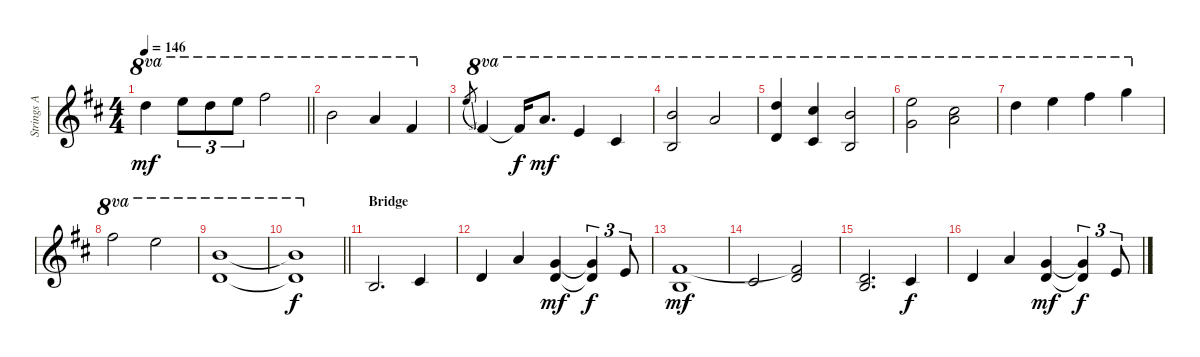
\track ("Strings A" "Strings A") {instrument stringensemble1}
\staff {score}
\tuning (E4 B3 G3 D3 A2 E2) {hide}
\ts (4 4)
\tempo 146
\clef g2
\barLineRight lightlight
\ks bminor
22.1.4{ot 8va dy mf} 24.1.8{tu (3 2) ot 8va} 22.1.8{tu (3 2) ot 8va} 24.1.8{tu (3 2) ot 8va} 26.1.2{ot 8va} |
\section ("" "")
19.1.2{ot 8va} 17.1.4{ot 8va} 19.2.4{ot 8va} |
17.2{sl}.8{gr} 19.2.4{ot 8va} 19.2{t}.16{ot 8va dy f} 17.1.8{d ot 8va dy mf} 17.2.4{ot 8va} 18.3.4{ot 8va} |
(19.1 16.3).2{ot 8va} 17.1.2{ot 8va} |
(22.1 19.3).4{ot 8va} (21.1 18.3).4{ot 8va} (19.1 16.3).2{ot 8va} |
(24.1 24.3).2{ot 8va} (21.1 22.2).2{ot 8va} |
22.1.4{ot 8va} 24.1.4{ot 8va} 26.1.4{ot 8va} 27.1.4{ot 8va} |
26.1.2{ot 8va} 24.1.2{ot 8va} |
(19.1 19.3).1{ot 8va} |
\barLineRight lightlight
(19.1{t} 19.3{t}).1{ot 8va dy f} |
\section ("" "Bridge")
14.5.2{d volume 7} 11.4.4 |
12.4.4 14.3.4 (12.3 12.4).4{dy mf} (12.3{t} 12.4{t}).4{tu (3 2) dy f} 14.4.8{tu (3 2)} |
(11.3 9.4).1{dy mf} |
11.4.2 (11.3{t} 12.4).2 |
(12.4 14.5).2{d} 11.4.4{dy f} |
12.4.4 14.3.4 (12.3 12.4).4{dy mf} (12.3{t} 12.4{t}).4{tu (3 2) dy f} 14.4.8{tu (3 2)}
